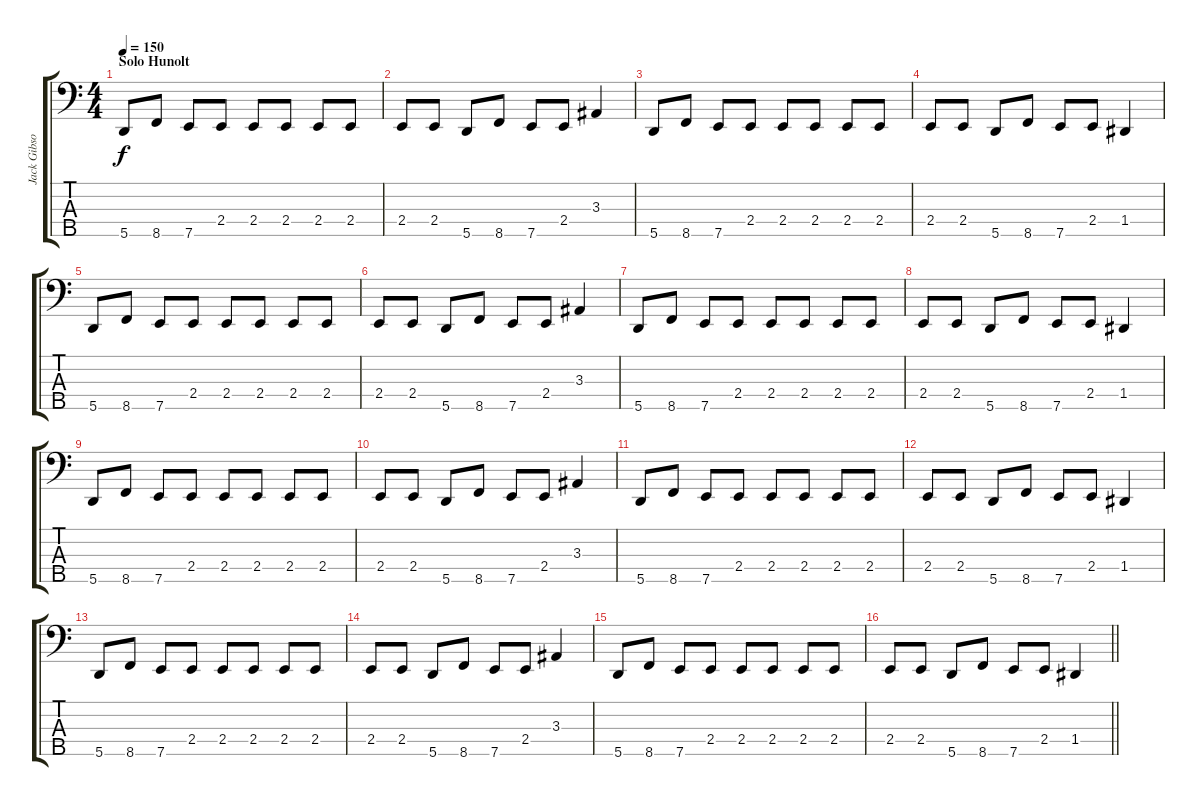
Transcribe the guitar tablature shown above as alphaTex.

\track ("Jack Gibson" "Jack Gibso") {instrument electricbassfinger}
\staff {score tabs}
\tuning (F2 C2 G1 D1 A0) {hide}
\ts (4 4)
\section ("" "Solo Hunolt")
\tempo 150
\clef f4
\ks c
5.5.8{dy f} 8.5.8 7.5.8 2.4.8 2.4.8 2.4.8 2.4.8 2.4.8 |
2.4.8 2.4.8 5.5.8 8.5.8 7.5.8 2.4.8 3.3.4 |
5.5.8 8.5.8 7.5.8 2.4.8 2.4.8 2.4.8 2.4.8 2.4.8 |
2.4.8 2.4.8 5.5.8 8.5.8 7.5.8 2.4.8 1.4.4 |
5.5.8 8.5.8 7.5.8 2.4.8 2.4.8 2.4.8 2.4.8 2.4.8 |
2.4.8 2.4.8 5.5.8 8.5.8 7.5.8 2.4.8 3.3.4 |
5.5.8 8.5.8 7.5.8 2.4.8 2.4.8 2.4.8 2.4.8 2.4.8 |
2.4.8 2.4.8 5.5.8 8.5.8 7.5.8 2.4.8 1.4.4 |
5.5.8 8.5.8 7.5.8 2.4.8 2.4.8 2.4.8 2.4.8 2.4.8 |
2.4.8 2.4.8 5.5.8 8.5.8 7.5.8 2.4.8 3.3.4 |
5.5.8 8.5.8 7.5.8 2.4.8 2.4.8 2.4.8 2.4.8 2.4.8 |
2.4.8 2.4.8 5.5.8 8.5.8 7.5.8 2.4.8 1.4.4 |
5.5.8 8.5.8 7.5.8 2.4.8 2.4.8 2.4.8 2.4.8 2.4.8 |
2.4.8 2.4.8 5.5.8 8.5.8 7.5.8 2.4.8 3.3.4 |
5.5.8 8.5.8 7.5.8 2.4.8 2.4.8 2.4.8 2.4.8 2.4.8 |
\barLineRight lightlight
2.4.8 2.4.8 5.5.8 8.5.8 7.5.8 2.4.8 1.4.4
